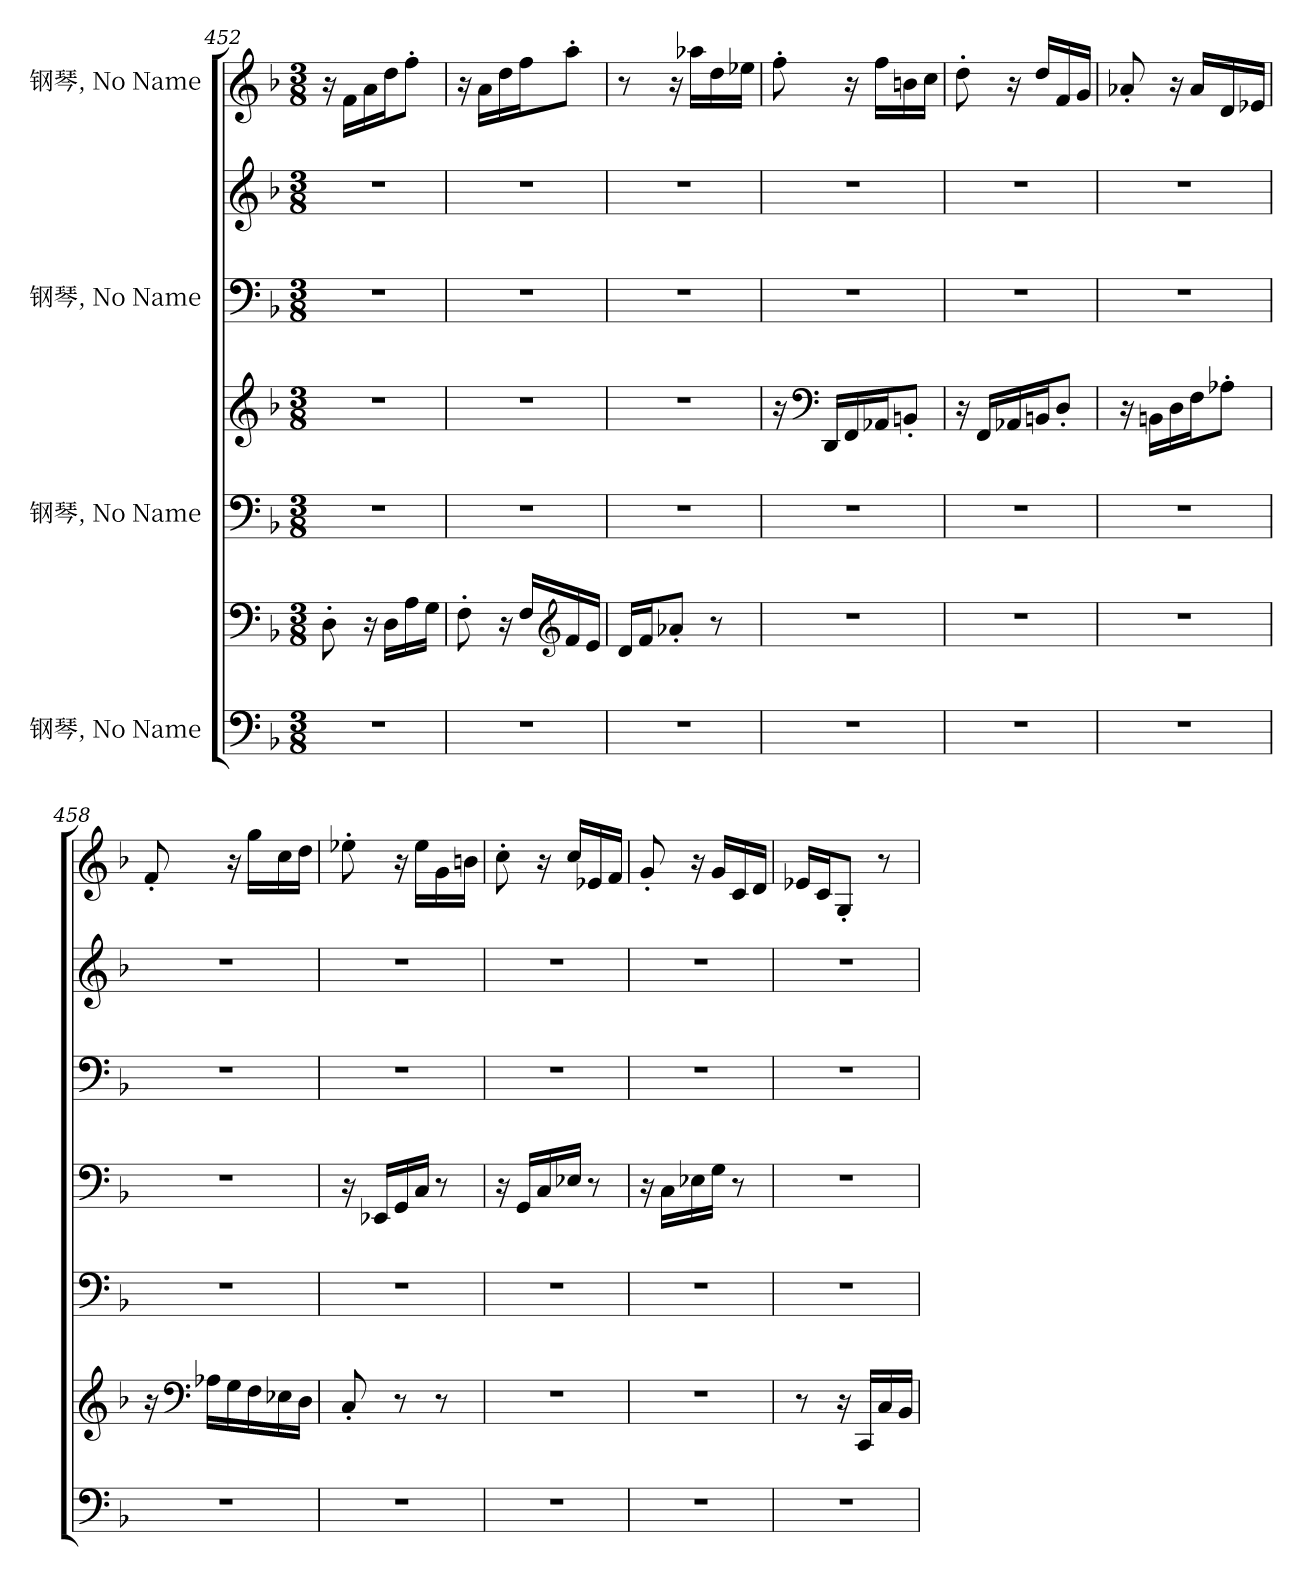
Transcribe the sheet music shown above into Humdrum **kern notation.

**kern	**kern	**kern	**kern	**kern	**kern	**kern
*part4	*part4	*part3	*part3	*part2	*part2	*part1
*staff7	*staff6	*staff5	*staff4	*staff3	*staff2	*staff1
*I"钢琴, No Name	*	*I"钢琴, No Name	*	*I"钢琴, No Name	*	*I"钢琴, No Name
*clefF4	*clefF4	*clefF4	*clefG2	*clefF4	*clefG2	*clefG2
*k[b-]	*k[b-]	*k[b-]	*k[b-]	*k[b-]	*k[b-]	*k[b-]
*M3/8	*M3/8	*M3/8	*M3/8	*M3/8	*M3/8	*M3/8
=452	=452	=452	=452	=452	=452	=452
4.r	8D'\	4.r	4.r	4.r	4.r	16r
.	.	.	.	.	.	16f\LL
.	16r	.	.	.	.	16a\
.	16D\LL	.	.	.	.	16dd\J
.	16A\	.	.	.	.	8ff'\J
.	16G\JJ	.	.	.	.	.
!!LO:PB:g=z
=453	=453	=453	=453	=453	=453	=453
4.r	8F'\	4.r	4.r	4.r	4.r	16r
.	.	.	.	.	.	16a\LL
.	16r	.	.	.	.	16dd\
.	16F/LL	.	.	.	.	16ff\J
*	*clefG2	*	*	*	*	*
.	16f/	.	.	.	.	8aa'\J
.	16e/JJ	.	.	.	.	.
=454	=454	=454	=454	=454	=454	=454
4.r	16d/LL	4.r	4.r	4.r	4.r	8r
.	16f/J	.	.	.	.	.
.	8a-X'/J	.	.	.	.	16r
.	.	.	.	.	.	16aa-X\LL
.	8r	.	.	.	.	16dd\
.	.	.	.	.	.	16ee-X\JJ
=455	=455	=455	=455	=455	=455	=455
*	*	*	*	*	*	*MM111
4.r	4.r	4.r	16r	4.r	4.r	8ff'\
*	*	*	*clefF4	*	*	*
.	.	.	16DD/LL	.	.	.
.	.	.	16FF/	.	.	16r
.	.	.	16AA-X/J	.	.	16ff\LL
.	.	.	8BBn'/J	.	.	16bn\
.	.	.	.	.	.	16cc\JJ
=456	=456	=456	=456	=456	=456	=456
4.r	4.r	4.r	16r	4.r	4.r	8dd'\
.	.	.	16FF/LL	.	.	.
.	.	.	16AA-X/	.	.	16r
.	.	.	16BBn/J	.	.	16dd/LL
.	.	.	8D'/J	.	.	16f/
.	.	.	.	.	.	16g/JJ
!!LO:PB:g=z
=457	=457	=457	=457	=457	=457	=457
4.r	4.r	4.r	16r	4.r	4.r	8a-X'/
.	.	.	16BBn\LL	.	.	.
.	.	.	16D\	.	.	16r
.	.	.	16F\J	.	.	16a-/LL
.	.	.	8A-X'\J	.	.	16d/
.	.	.	.	.	.	16e-X/JJ
=458	=458	=458	=458	=458	=458	=458
4.r	16r	4.r	4.r	4.r	4.r	8f'/
*	*clefF4	*	*	*	*	*
.	16A-X\LL	.	.	.	.	.
.	16G\	.	.	.	.	16r
.	16F\	.	.	.	.	16gg\LL
.	16E-X\	.	.	.	.	16cc\
*	*	*	*	*	*	*MM109
.	16D\JJ	.	.	.	.	16dd\JJ
=459	=459	=459	=459	=459	=459	=459
*	*	*	*	*	*	*MM111
4.r	8C'/	4.r	16r	4.r	4.r	8ee-X'\
.	.	.	16EE-X/LL	.	.	.
.	8r	.	16GG/	.	.	16r
.	.	.	16C/JJ	.	.	16ee-\LL
.	8r	.	8r	.	.	16g\
.	.	.	.	.	.	16bn\JJ
=460	=460	=460	=460	=460	=460	=460
4.r	4.r	4.r	16r	4.r	4.r	8cc'\
.	.	.	16GG/LL	.	.	.
.	.	.	16C/	.	.	16r
.	.	.	16E-X/JJ	.	.	16cc/LL
.	.	.	8r	.	.	16e-X/
.	.	.	.	.	.	16f/JJ
=461	=461	=461	=461	=461	=461	=461
4.r	4.r	4.r	16r	4.r	4.r	8g'/
.	.	.	16C\LL	.	.	.
.	.	.	16E-X\	.	.	16r
.	.	.	16G\JJ	.	.	16g/LL
.	.	.	8r	.	.	16c/
.	.	.	.	.	.	16d/JJ
!!LO:PB:g=z
=462	=462	=462	=462	=462	=462	=462
4.r	8r	4.r	4.r	4.r	4.r	16e-X/LL
.	.	.	.	.	.	16c/J
.	16r	.	.	.	.	8G'/J
.	16CC/LL	.	.	.	.	.
.	16C/	.	.	.	.	8r
.	16BB-/JJ	.	.	.	.	.
=	=	=	=	=	=	=
*-	*-	*-	*-	*-	*-	*-
